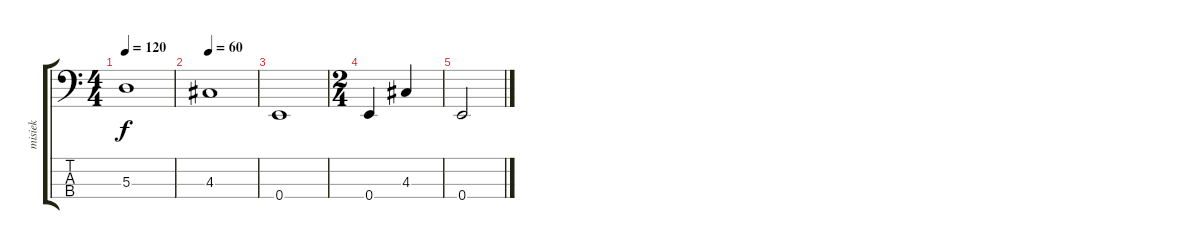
\track ("misiek" "misiek") {instrument electricbasspick}
\staff {score tabs}
\tuning (G2 D2 A1 E1) {hide}
\ts (4 4)
\tempo 120
\clef f4
\ks c
5.3.1{dy f} |
\tempo 60
4.3.1 |
0.4.1 |
\ts (2 4)
0.4.4 4.3.4 |
0.4.2
